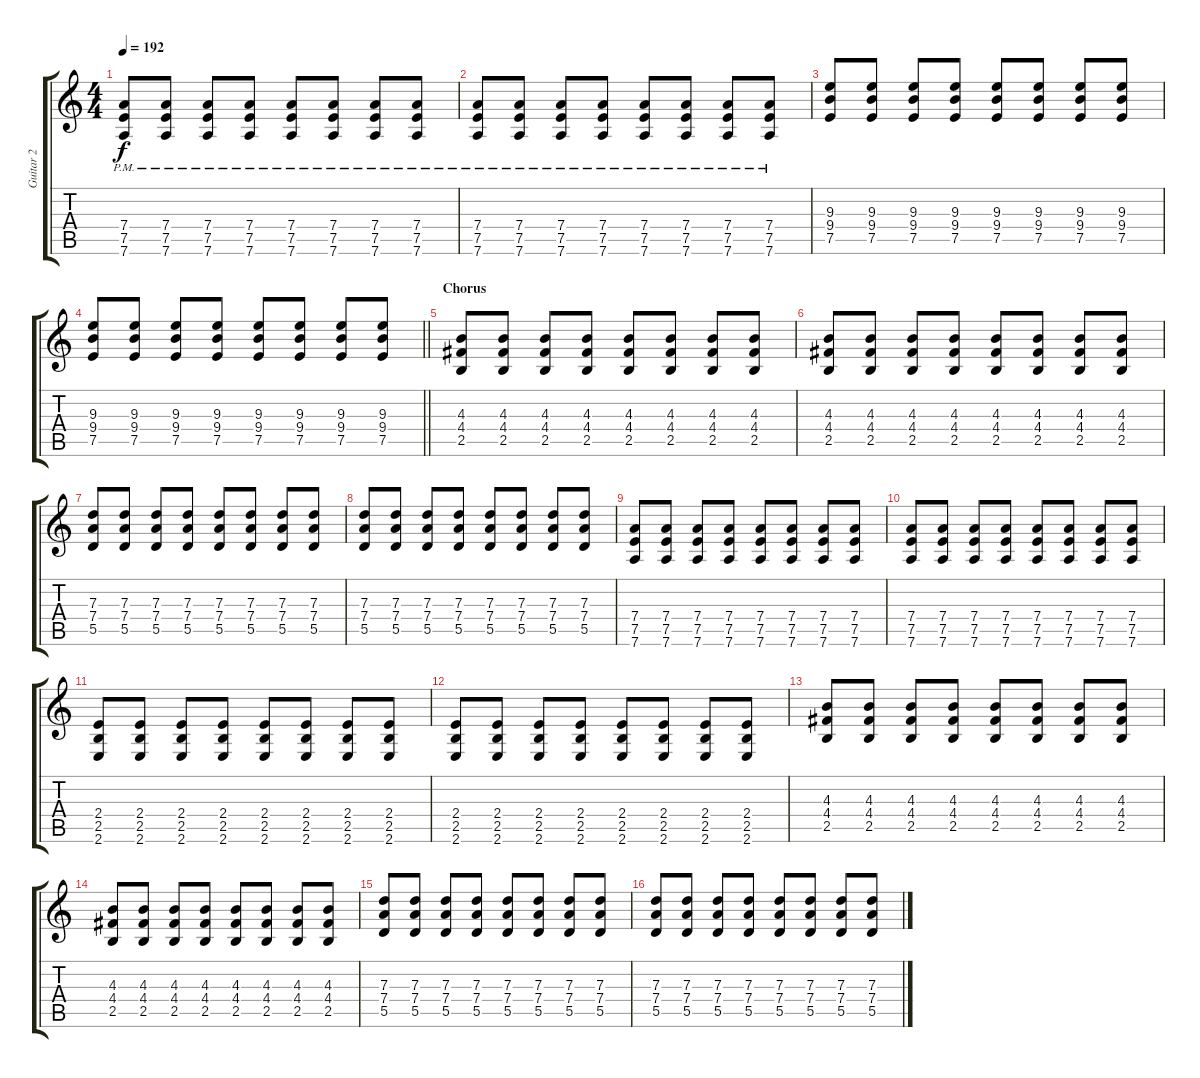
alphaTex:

\track ("Guitar 2" "Guitar 2") {instrument distortionguitar}
\staff {score tabs}
\tuning (E4 B3 G3 D3 A2 D2) {hide}
\ts (4 4)
\tempo 192
\clef g2
\ks c
(7.4{pm} 7.5{pm} 7.6{pm}).8{dy f} (7.4{pm} 7.5{pm} 7.6{pm}).8 (7.4{pm} 7.5{pm} 7.6{pm}).8 (7.4{pm} 7.5{pm} 7.6{pm}).8 (7.4{pm} 7.5{pm} 7.6{pm}).8 (7.4{pm} 7.5{pm} 7.6{pm}).8 (7.4{pm} 7.5{pm} 7.6{pm}).8 (7.4{pm} 7.5{pm} 7.6{pm}).8 |
(7.4{pm} 7.5{pm} 7.6{pm}).8 (7.4{pm} 7.5{pm} 7.6{pm}).8 (7.4{pm} 7.5{pm} 7.6{pm}).8 (7.4{pm} 7.5{pm} 7.6{pm}).8 (7.4{pm} 7.5{pm} 7.6{pm}).8 (7.4{pm} 7.5{pm} 7.6{pm}).8 (7.4{pm} 7.5{pm} 7.6{pm}).8 (7.4{pm} 7.5{pm} 7.6{pm}).8 |
(9.3 9.4 7.5).8 (9.3 9.4 7.5).8 (9.3 9.4 7.5).8 (9.3 9.4 7.5).8 (9.3 9.4 7.5).8 (9.3 9.4 7.5).8 (9.3 9.4 7.5).8 (9.3 9.4 7.5).8 |
\barLineRight lightlight
(9.3 9.4 7.5).8 (9.3 9.4 7.5).8 (9.3 9.4 7.5).8 (9.3 9.4 7.5).8 (9.3 9.4 7.5).8 (9.3 9.4 7.5).8 (9.3 9.4 7.5).8 (9.3 9.4 7.5).8 |
\section ("" "Chorus")
(4.3 4.4 2.5).8 (4.3 4.4 2.5).8 (4.3 4.4 2.5).8 (4.3 4.4 2.5).8 (4.3 4.4 2.5).8 (4.3 4.4 2.5).8 (4.3 4.4 2.5).8 (4.3 4.4 2.5).8 |
(4.3 4.4 2.5).8 (4.3 4.4 2.5).8 (4.3 4.4 2.5).8 (4.3 4.4 2.5).8 (4.3 4.4 2.5).8 (4.3 4.4 2.5).8 (4.3 4.4 2.5).8 (4.3 4.4 2.5).8 |
(7.3 7.4 5.5).8 (7.3 7.4 5.5).8 (7.3 7.4 5.5).8 (7.3 7.4 5.5).8 (7.3 7.4 5.5).8 (7.3 7.4 5.5).8 (7.3 7.4 5.5).8 (7.3 7.4 5.5).8 |
(7.3 7.4 5.5).8 (7.3 7.4 5.5).8 (7.3 7.4 5.5).8 (7.3 7.4 5.5).8 (7.3 7.4 5.5).8 (7.3 7.4 5.5).8 (7.3 7.4 5.5).8 (7.3 7.4 5.5).8 |
(7.4 7.5 7.6).8 (7.4 7.5 7.6).8 (7.4 7.5 7.6).8 (7.4 7.5 7.6).8 (7.4 7.5 7.6).8 (7.4 7.5 7.6).8 (7.4 7.5 7.6).8 (7.4 7.5 7.6).8 |
(7.4 7.5 7.6).8 (7.4 7.5 7.6).8 (7.4 7.5 7.6).8 (7.4 7.5 7.6).8 (7.4 7.5 7.6).8 (7.4 7.5 7.6).8 (7.4 7.5 7.6).8 (7.4 7.5 7.6).8 |
(2.4 2.5 2.6).8 (2.4 2.5 2.6).8 (2.4 2.5 2.6).8 (2.4 2.5 2.6).8 (2.4 2.5 2.6).8 (2.4 2.5 2.6).8 (2.4 2.5 2.6).8 (2.4 2.5 2.6).8 |
(2.4 2.5 2.6).8 (2.4 2.5 2.6).8 (2.4 2.5 2.6).8 (2.4 2.5 2.6).8 (2.4 2.5 2.6).8 (2.4 2.5 2.6).8 (2.4 2.5 2.6).8 (2.4 2.5 2.6).8 |
(4.3 4.4 2.5).8 (4.3 4.4 2.5).8 (4.3 4.4 2.5).8 (4.3 4.4 2.5).8 (4.3 4.4 2.5).8 (4.3 4.4 2.5).8 (4.3 4.4 2.5).8 (4.3 4.4 2.5).8 |
(4.3 4.4 2.5).8 (4.3 4.4 2.5).8 (4.3 4.4 2.5).8 (4.3 4.4 2.5).8 (4.3 4.4 2.5).8 (4.3 4.4 2.5).8 (4.3 4.4 2.5).8 (4.3 4.4 2.5).8 |
(7.3 7.4 5.5).8 (7.3 7.4 5.5).8 (7.3 7.4 5.5).8 (7.3 7.4 5.5).8 (7.3 7.4 5.5).8 (7.3 7.4 5.5).8 (7.3 7.4 5.5).8 (7.3 7.4 5.5).8 |
(7.3 7.4 5.5).8 (7.3 7.4 5.5).8 (7.3 7.4 5.5).8 (7.3 7.4 5.5).8 (7.3 7.4 5.5).8 (7.3 7.4 5.5).8 (7.3 7.4 5.5).8 (7.3 7.4 5.5).8
